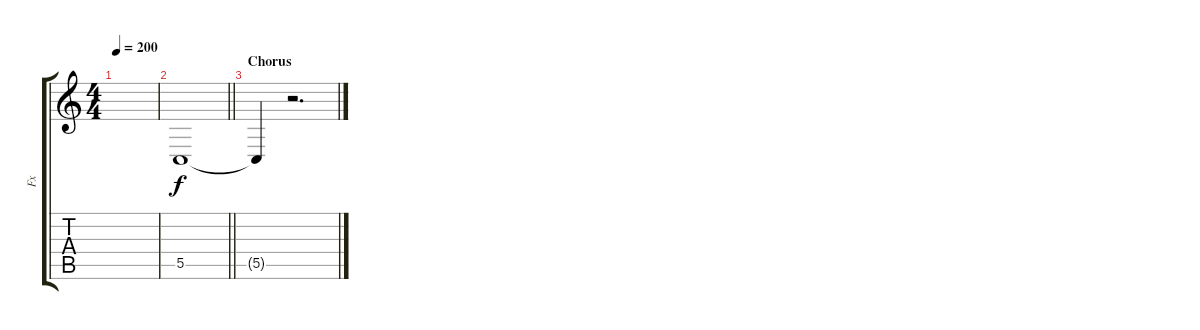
\track ("Fx" "Fx") {instrument pad7halo}
\staff {score tabs}
\tuning (D4 A3 F3 C3 G2 C2) {hide}
\ts (4 4)
\tempo 200
\clef g2
\ks c
|
\barLineRight lightlight
5.5.1{volume 14 instrument reversecymbal} |
\section ("" "Chorus")
5.5{t}.4 r.2{d}
